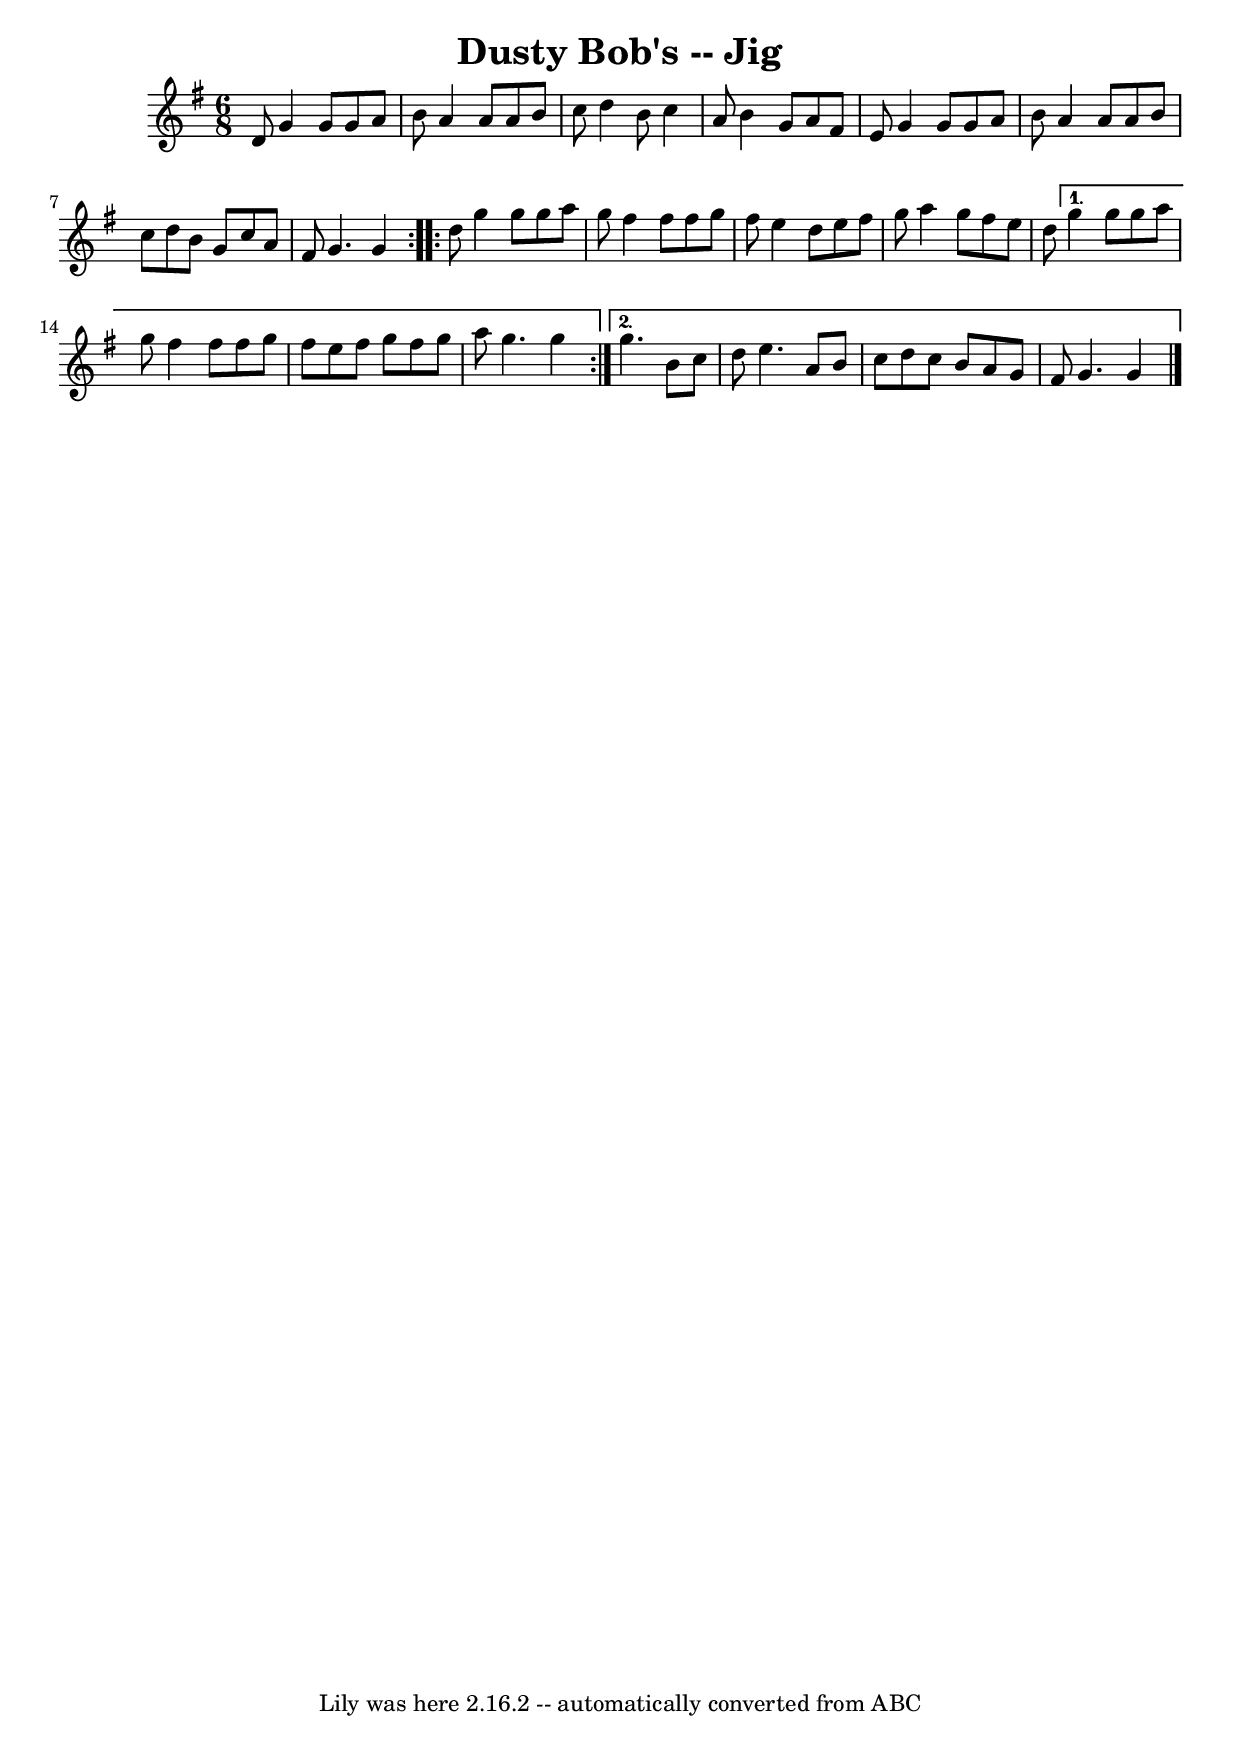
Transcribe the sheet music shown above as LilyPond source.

\version "2.16.2"
\include "Mammoth.ily"
\header {
  %% book = "Ryan's Mammoth Collection of Fiddle Tunes"
 crossRefNumber = "1"
 footnotes = ""
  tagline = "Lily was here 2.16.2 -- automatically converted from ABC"
  title = "Dusty Bob's -- Jig"

}
voicedefault =  {



  \repeat volta 2 {

    \time 6/8 
    \key g \major d'8         |
 g'4 g'8 g'8 a'8 b'8  |
 a'4 a'8 a'8 b'8 c''8    |
 d''4 b'8 c''4 a'8     |
 b'4 g'8 a'8 fs'8 e'8    |
     |
 g'4 g'8 g'8 a'8 b'8    |
 a'4 a'8 a'8 b'8 c''8     |
 d''8 b'8 g'8 c''8 a'8 fs'8     |
 g'4. g'4    
  }     
  \repeat volta 2 { d''8         |
 g''4 g''8 g''8 a''8 g''8     |
 fs''4 fs''8 fs''8 g''8 fs''8     |
 e''4 d''8 e''8 fs''8 g''8    |
 a''4 g''8 fs''8 e''8 d''8     |
    
  } \alternative{{ g''4 g''8 g''8 a''8 g''8     |
 fs''4 fs''8 fs''8 g''8 fs''8     |
 e''8 fs''8 g''8 fs''8 g''8 a''8   |
 g''4. g''4    |
       } { g''4. b'8 c''8 d''8     |
 e''4. a'8 b'8 c''8    |
 d''8 c''8 b'8 a'8 g'8 fs'8     |
 g'4. g'4    \bar "|."   
    }
	       }

}

\score{
  <<

    \context Staff="default"
    {
      \voicedefault 
      
    }

  >>
  \layout {
    
  }
  \midi {
  }

}
